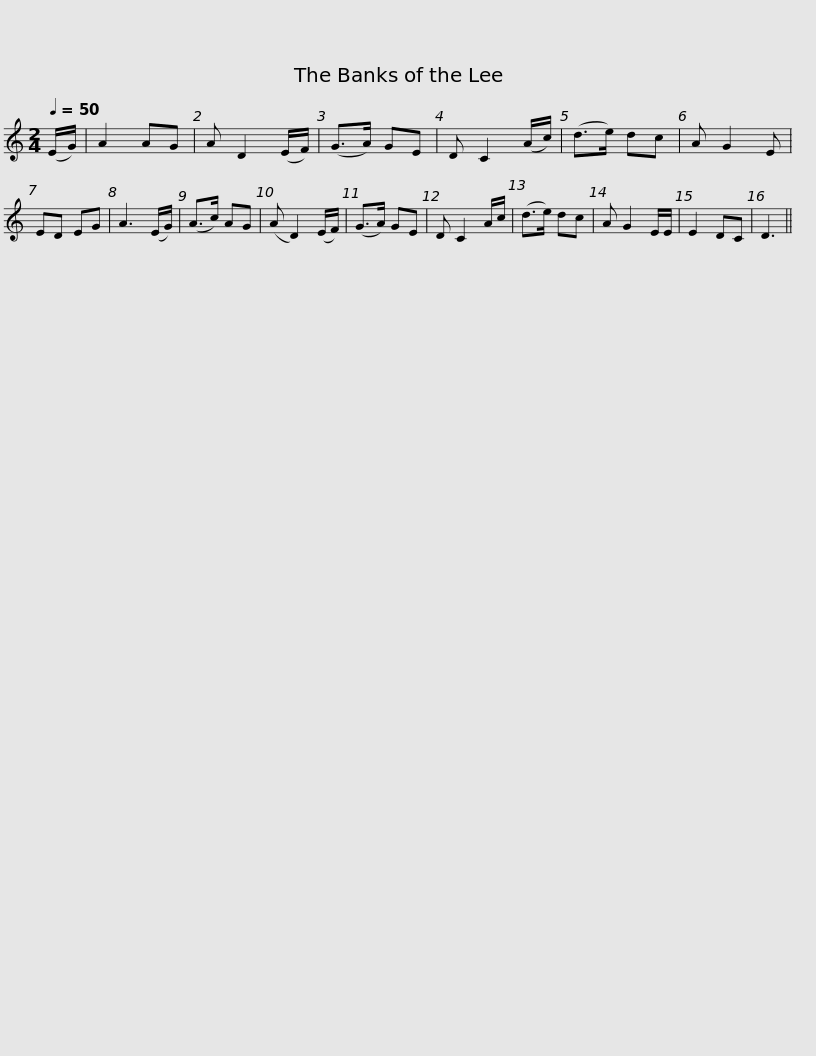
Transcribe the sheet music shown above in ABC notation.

X:1
L:1/8
Q:1/4=50
M:2/4
I:linebreak $
K:C
V:1 treble
V:1
 (E/G/) | A2 AG | A D2 (E/F/) | (G>A) GE | D C2 (A/c/) | %5
 (d>e) dc | A G2 E | ED EG | A3 (E/G/) | (A>c) AG | %10
 (A D2) (E/F/) |$ (G>A) GE | D C2 A/c/ | (d>e) dc | A G2 E/E/ | %15
 E2 DC | D3 || %17
